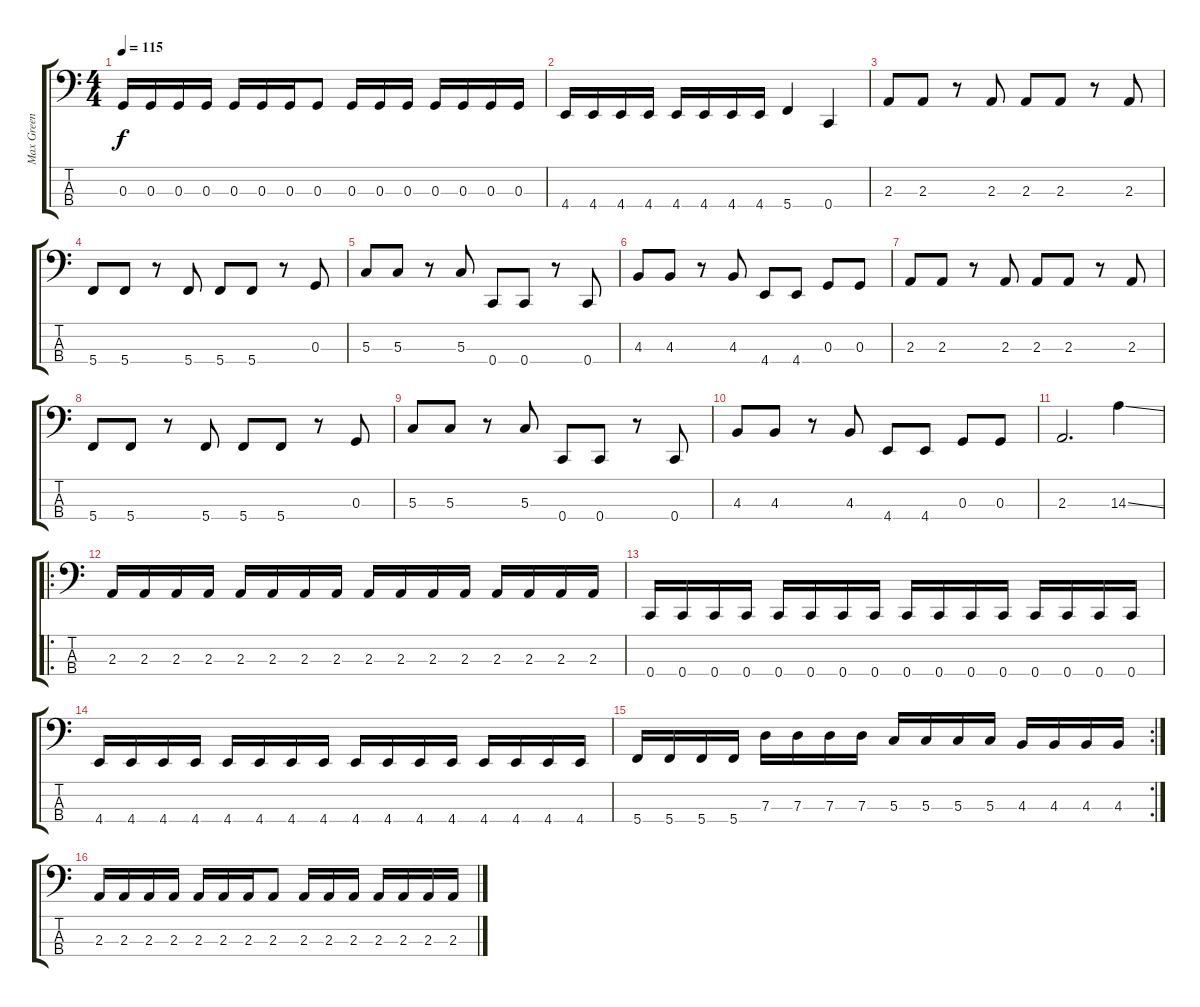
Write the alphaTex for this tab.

\track ("Max Green" "Max Green") {instrument electricbasspick}
\staff {score tabs}
\tuning (F2 C2 G1 C1) {hide}
\ts (4 4)
\tempo 115
\clef f4
\ks c
0.3.16{dy f} 0.3.16 0.3.16 0.3.16 0.3.16 0.3.16 0.3.16 0.3.8 0.3.16 0.3.16 0.3.16 0.3.16 0.3.16 0.3.16 0.3.16 |
4.4.16 4.4.16 4.4.16 4.4.16 4.4.16 4.4.16 4.4.16 4.4.16 5.4.4 0.4.4 |
2.3.8 2.3.8 r.8 2.3.8 2.3.8 2.3.8 r.8 2.3.8 |
5.4.8 5.4.8 r.8 5.4.8 5.4.8 5.4.8 r.8 0.3.8 |
5.3.8 5.3.8 r.8 5.3.8 0.4.8 0.4.8 r.8 0.4.8 |
4.3.8 4.3.8 r.8 4.3.8 4.4.8 4.4.8 0.3.8 0.3.8 |
2.3.8 2.3.8 r.8 2.3.8 2.3.8 2.3.8 r.8 2.3.8 |
5.4.8 5.4.8 r.8 5.4.8 5.4.8 5.4.8 r.8 0.3.8 |
5.3.8 5.3.8 r.8 5.3.8 0.4.8 0.4.8 r.8 0.4.8 |
4.3.8 4.3.8 r.8 4.3.8 4.4.8 4.4.8 0.3.8 0.3.8 |
2.3.2{d} 14.3{ss}.4 |
\ro
2.3.16 2.3.16 2.3.16 2.3.16 2.3.16 2.3.16 2.3.16 2.3.16 2.3.16 2.3.16 2.3.16 2.3.16 2.3.16 2.3.16 2.3.16 2.3.16 |
0.4.16 0.4.16 0.4.16 0.4.16 0.4.16 0.4.16 0.4.16 0.4.16 0.4.16 0.4.16 0.4.16 0.4.16 0.4.16 0.4.16 0.4.16 0.4.16 |
4.4.16 4.4.16 4.4.16 4.4.16 4.4.16 4.4.16 4.4.16 4.4.16 4.4.16 4.4.16 4.4.16 4.4.16 4.4.16 4.4.16 4.4.16 4.4.16 |
\rc 2
5.4.16 5.4.16 5.4.16 5.4.16 7.3.16 7.3.16 7.3.16 7.3.16 5.3.16 5.3.16 5.3.16 5.3.16 4.3.16 4.3.16 4.3.16 4.3.16 |
2.3.16 2.3.16 2.3.16 2.3.16 2.3.16 2.3.16 2.3.16 2.3.8 2.3.16 2.3.16 2.3.16 2.3.16 2.3.16 2.3.16 2.3.16
